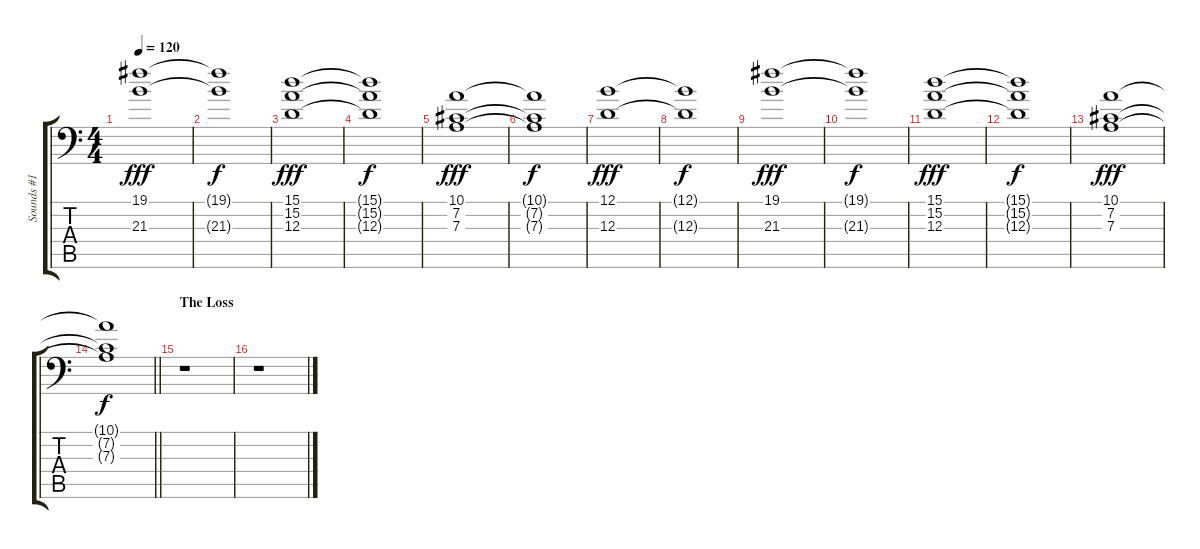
\track ("Sounds #1" "Sounds #1") {instrument stringensemble2}
\staff {score tabs}
\tuning (B3 Gb3 D3 A2 E2 A1) {hide}
\ts (4 4)
\tempo 120
\clef f4
\ks c
(19.1 21.3).1{dy fff} |
(19.1{t} 21.3{t}).1{dy f} |
(15.1 15.2 12.3).1{dy fff} |
(15.1{t} 15.2{t} 12.3{t}).1{dy f} |
(10.1 7.2 7.3).1{dy fff} |
(10.1{t} 7.2{t} 7.3{t}).1{dy f} |
(12.1 12.3).1{dy fff} |
(12.1{t} 12.3{t}).1{dy f} |
(19.1 21.3).1{dy fff} |
(19.1{t} 21.3{t}).1{dy f} |
(15.1 15.2 12.3).1{dy fff} |
(15.1{t} 15.2{t} 12.3{t}).1{dy f} |
(10.1 7.2 7.3).1{dy fff} |
\barLineRight lightlight
(10.1{t} 7.2{t} 7.3{t}).1{dy f} |
\section ("" "The Loss")
r.1 |
r.1
